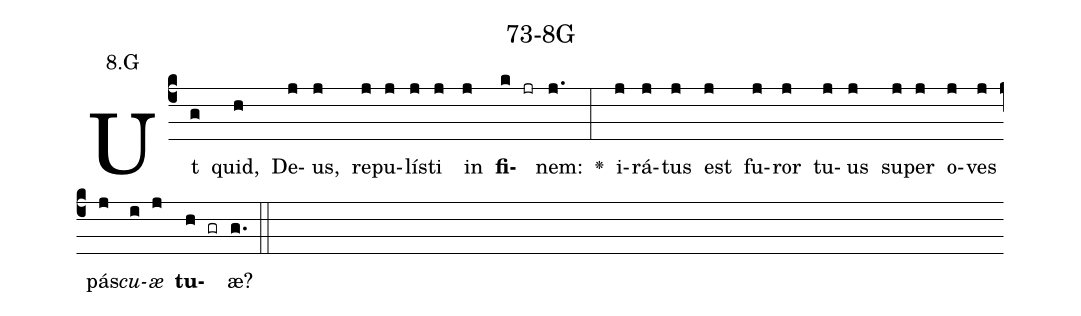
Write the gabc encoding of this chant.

name: 73-8G;
annotation: 8.G;
%%
(c4)Ut(g) quid,(h) De(j)us,(j) re(j)pu(j)lís(j)ti(j) in(j) <b>fi</b>(k jr)nem:(j.) <v>\greheightstar</v>(:) i(j)rá(j)tus(j) est(j) fu(j)ror(j) tu(j)us(j) su(j)per(j) o(j)ves(j) pás(j)<i>cu</i>(i)<i>æ</i>(j) <b>tu</b>(h gr)æ?(g.) (::)


%E(j) u(j) o(i) u(j) a(h) e.(g.) (::)
